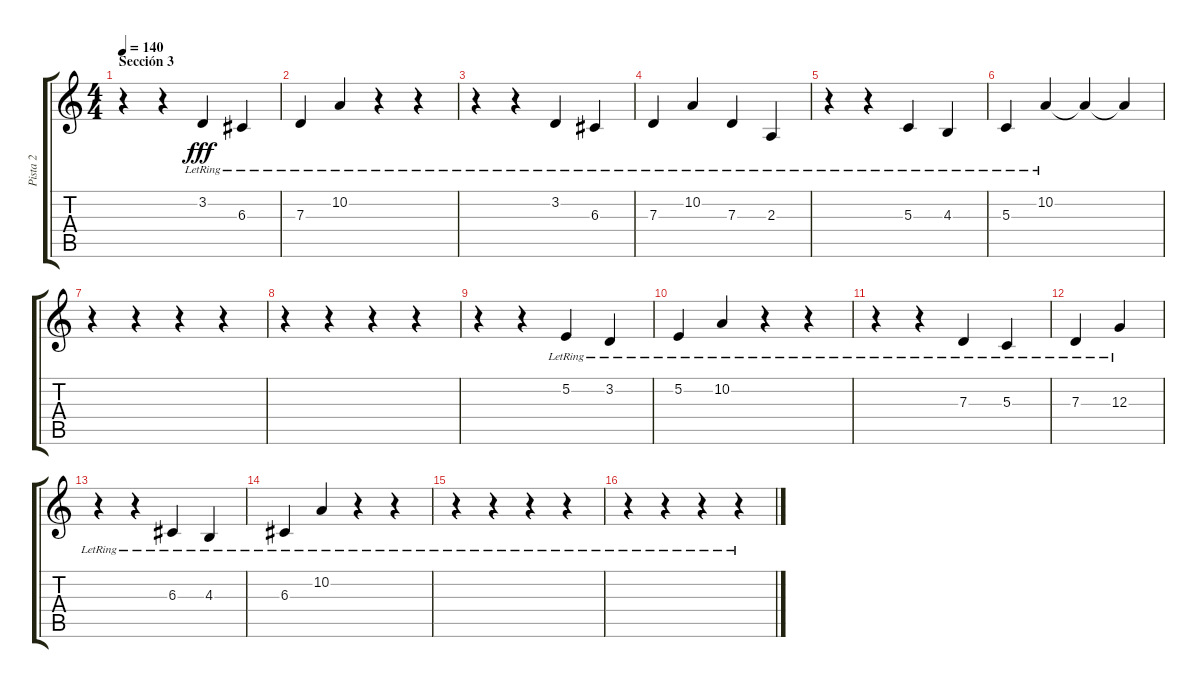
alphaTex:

\track ("Pista 2" "Pista 2") {instrument fx5brightness}
\staff {score tabs}
\tuning (E4 B3 G3 D3 A2 E2) {hide}
\ts (4 4)
\section ("" "Sección 3")
\tempo 140
\clef g2
\ks c
r.4{dy fff} r.4 3.2{lr}.4 6.3{lr}.4 |
7.3{lr}.4 10.2{lr}.4 r.4 r.4 |
r.4 r.4 3.2{lr}.4 6.3{lr}.4 |
7.3{lr}.4 10.2{lr}.4 7.3{lr}.4 2.3{lr}.4 |
r.4 r.4 5.3{lr}.4 4.3{lr}.4 |
5.3{lr}.4 10.2{lr}.4 10.2{t}.4 10.2{t}.4 |
r.4 r.4 r.4 r.4 |
r.4 r.4 r.4 r.4 |
r.4 r.4 5.2{lr}.4 3.2{lr}.4 |
5.2{lr}.4 10.2{lr}.4 r.4 r.4 |
r.4 r.4 7.3{lr}.4 5.3{lr}.4 |
7.3{lr}.4 12.3{lr}.4 |
r.4 r.4 6.3{lr}.4 4.3{lr}.4 |
6.3{lr}.4 10.2{lr}.4 r.4 r.4 |
r.4 r.4 r.4 r.4 |
r.4 r.4 r.4 r.4
